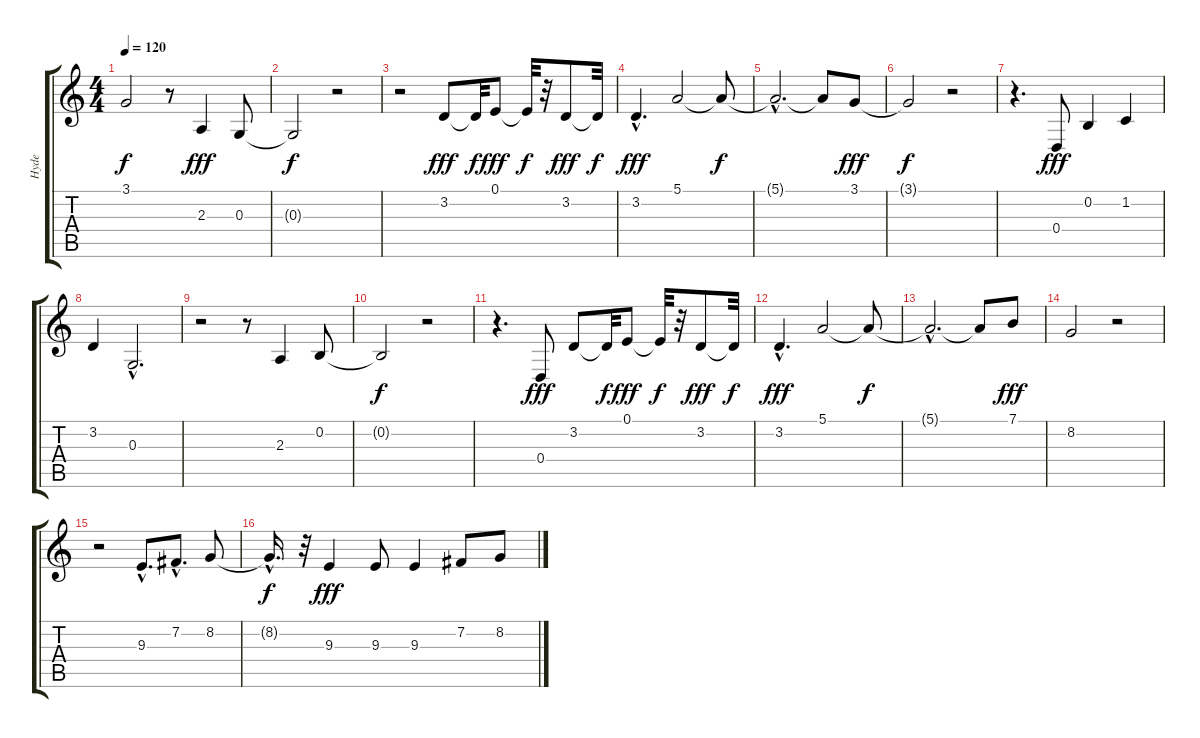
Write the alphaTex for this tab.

\track ("Hyde" "Hyde") {instrument violin}
\staff {score tabs}
\tuning (E4 B3 G3 D3 A2 E2) {hide}
\ts (4 4)
\tempo 120
\clef g2
\ks c
3.1{t}.2{dy f} r.8 2.3.4{dy fff} 0.3.8 |
0.3{t}.2{dy f} r.2 |
r.2 3.2.8{dy fff} 3.2{t}.32{dy f} 0.1.8{dy fff} 0.1{t}.32{dy f} r.32 3.2.8{dy fff} 3.2{t}.32{dy f} |
3.2{hac}.4{d dy fff} 5.1.2 5.1{t}.8{dy f} |
5.1{hac t}.2{d} 5.1{t}.8 3.1.8{dy fff} |
3.1{t}.2{dy f} r.2 |
r.4{d} 0.4.8{dy fff} 0.2.4 1.2.4 |
3.2.4 0.3{hac}.2{d} |
r.2 r.8 2.3.4 0.2.8 |
0.2{t}.2{dy f} r.2 |
r.4{d} 0.4.8{dy fff} 3.2.8 3.2{t}.32{dy f} 0.1.8{dy fff} 0.1{t}.32{dy f} r.32 3.2.8{dy fff} 3.2{t}.32{dy f} |
3.2{hac}.4{d dy fff} 5.1.2 5.1{t}.8{dy f} |
5.1{hac t}.2{d} 5.1{t}.8 7.1.8{dy fff} |
8.2.2 r.2 |
r.2 9.3{hac}.8{d} 7.2{hac}.8{d} 8.2.8 |
8.2{hac t}.16{d dy f} r.32 9.3.4{dy fff} 9.3.8 9.3.4 7.2.8 8.2.8
